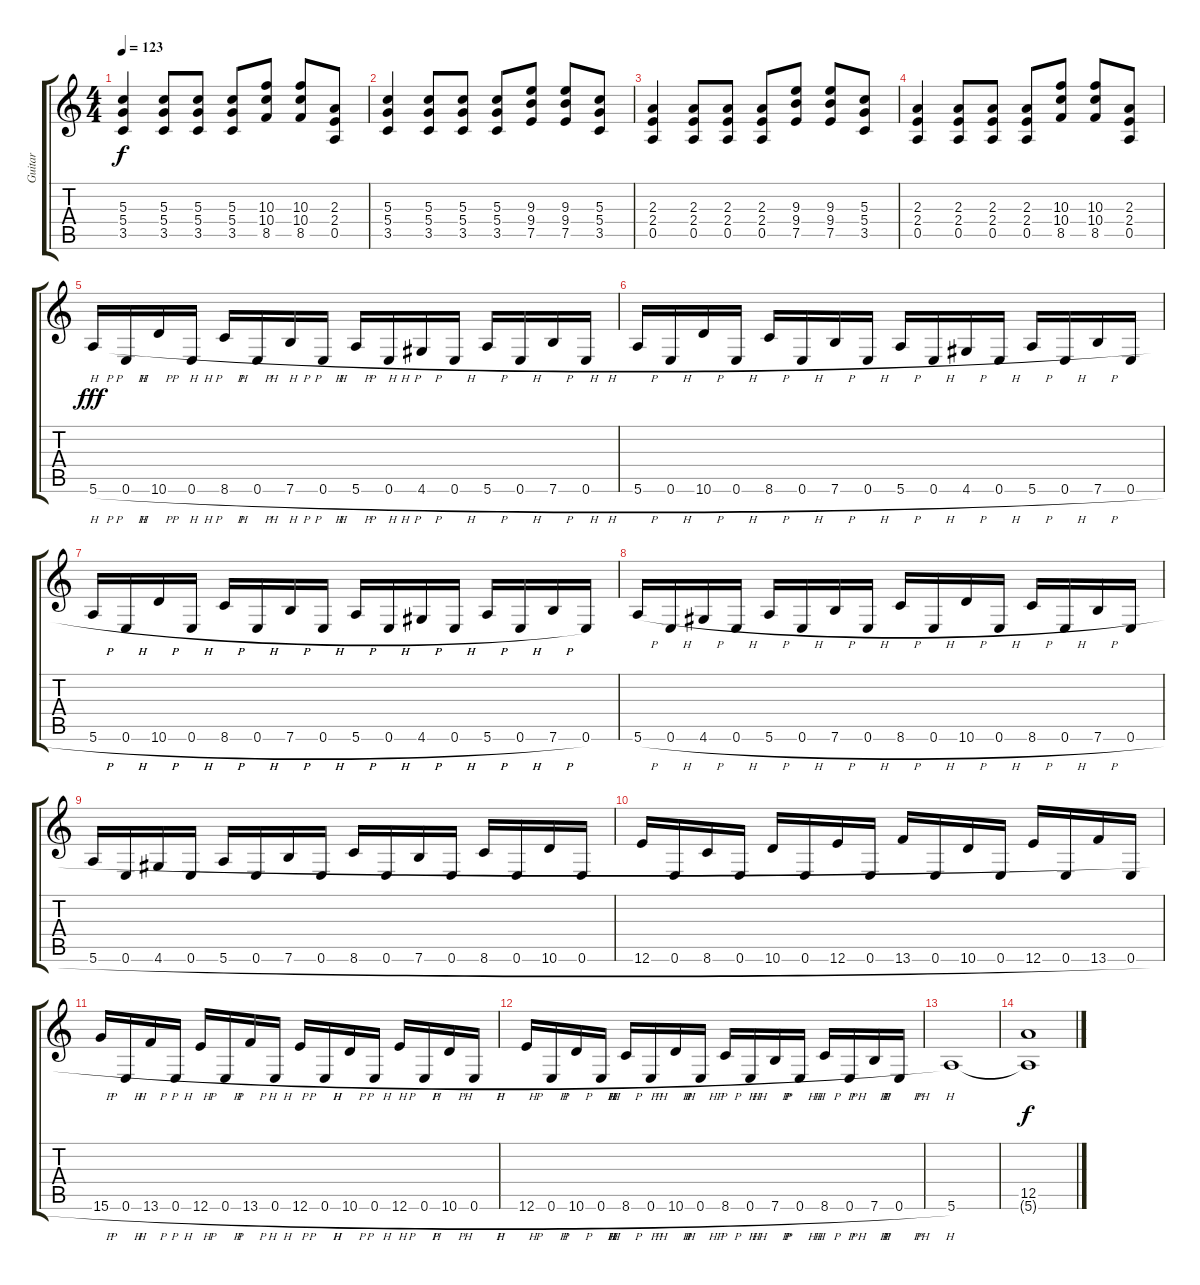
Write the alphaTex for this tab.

\track ("Guitar" "Guitar") {instrument overdrivenguitar}
\staff {score tabs}
\tuning (E4 B3 G3 D3 A2 E2) {hide}
\ts (4 4)
\tempo 123
\clef g2
\ks c
(5.3 5.4 3.5).4{dy f} (5.3 5.4 3.5).8 (5.3 5.4 3.5).8 (5.3 5.4 3.5).8 (10.3 10.4 8.5).8 (10.3 10.4 8.5).8 (2.3 2.4 0.5).8 |
(5.3 5.4 3.5).4 (5.3 5.4 3.5).8 (5.3 5.4 3.5).8 (5.3 5.4 3.5).8 (9.3 9.4 7.5).8 (9.3 9.4 7.5).8 (5.3 5.4 3.5).8 |
(2.3 2.4 0.5).4 (2.3 2.4 0.5).8 (2.3 2.4 0.5).8 (2.3 2.4 0.5).8 (9.3 9.4 7.5).8 (9.3 9.4 7.5).8 (5.3 5.4 3.5).8 |
(2.3 2.4 0.5).4 (2.3 2.4 0.5).8 (2.3 2.4 0.5).8 (2.3 2.4 0.5).8 (10.3 10.4 8.5).8 (10.3 10.4 8.5).8 (2.3 2.4 0.5).8 |
5.6{h}.16{dy fff} 0.6{h}.16 10.6{h}.16 0.6{h}.16 8.6{h}.16 0.6{h}.16 7.6{h}.16 0.6{h}.16 5.6{h}.16 0.6{h}.16 4.6{h}.16 0.6{h}.16 5.6{h}.16 0.6{h}.16 7.6{h}.16 0.6{h}.16 |
5.6{h}.16 0.6{h}.16 10.6{h}.16 0.6{h}.16 8.6{h}.16 0.6{h}.16 7.6{h}.16 0.6{h}.16 5.6{h}.16 0.6{h}.16 4.6{h}.16 0.6{h}.16 5.6{h}.16 0.6{h}.16 7.6{h}.16 0.6{h}.16 |
5.6{h}.16 0.6{h}.16 10.6{h}.16 0.6{h}.16 8.6{h}.16 0.6{h}.16 7.6{h}.16 0.6{h}.16 5.6{h}.16 0.6{h}.16 4.6{h}.16 0.6{h}.16 5.6{h}.16 0.6{h}.16 7.6{h}.16 0.6.16 |
5.6{h}.16 0.6{h}.16 4.6{h}.16 0.6{h}.16 5.6{h}.16 0.6{h}.16 7.6{h}.16 0.6{h}.16 8.6{h}.16 0.6{h}.16 10.6{h}.16 0.6{h}.16 8.6{h}.16 0.6{h}.16 7.6{h}.16 0.6{h}.16 |
5.6{h}.16 0.6{h}.16 4.6{h}.16 0.6{h}.16 5.6{h}.16 0.6{h}.16 7.6{h}.16 0.6{h}.16 8.6{h}.16 0.6{h}.16 7.6{h}.16 0.6{h}.16 8.6{h}.16 0.6{h}.16 10.6{h}.16 0.6{h}.16 |
12.6{h}.16 0.6{h}.16 8.6{h}.16 0.6{h}.16 10.6{h}.16 0.6{h}.16 12.6{h}.16 0.6{h}.16 13.6{h}.16 0.6{h}.16 10.6{h}.16 0.6{h}.16 12.6{h}.16 0.6{h}.16 13.6{h}.16 0.6{h}.16 |
15.6{h}.16 0.6{h}.16 13.6{h}.16 0.6{h}.16 12.6{h}.16 0.6{h}.16 13.6{h}.16 0.6{h}.16 12.6{h}.16 0.6{h}.16 10.6{h}.16 0.6{h}.16 12.6{h}.16 0.6{h}.16 10.6{h}.16 0.6{h}.16 |
12.6{h}.16 0.6{h}.16 10.6{h}.16 0.6{h}.16 8.6{h}.16 0.6{h}.16 10.6{h}.16 0.6{h}.16 8.6{h}.16 0.6{h}.16 7.6{h}.16 0.6{h}.16 8.6{h}.16 0.6{h}.16 7.6{h}.16 0.6{h}.16 |
5.6.1 |
(12.5 5.6{t}).1{dy f}
